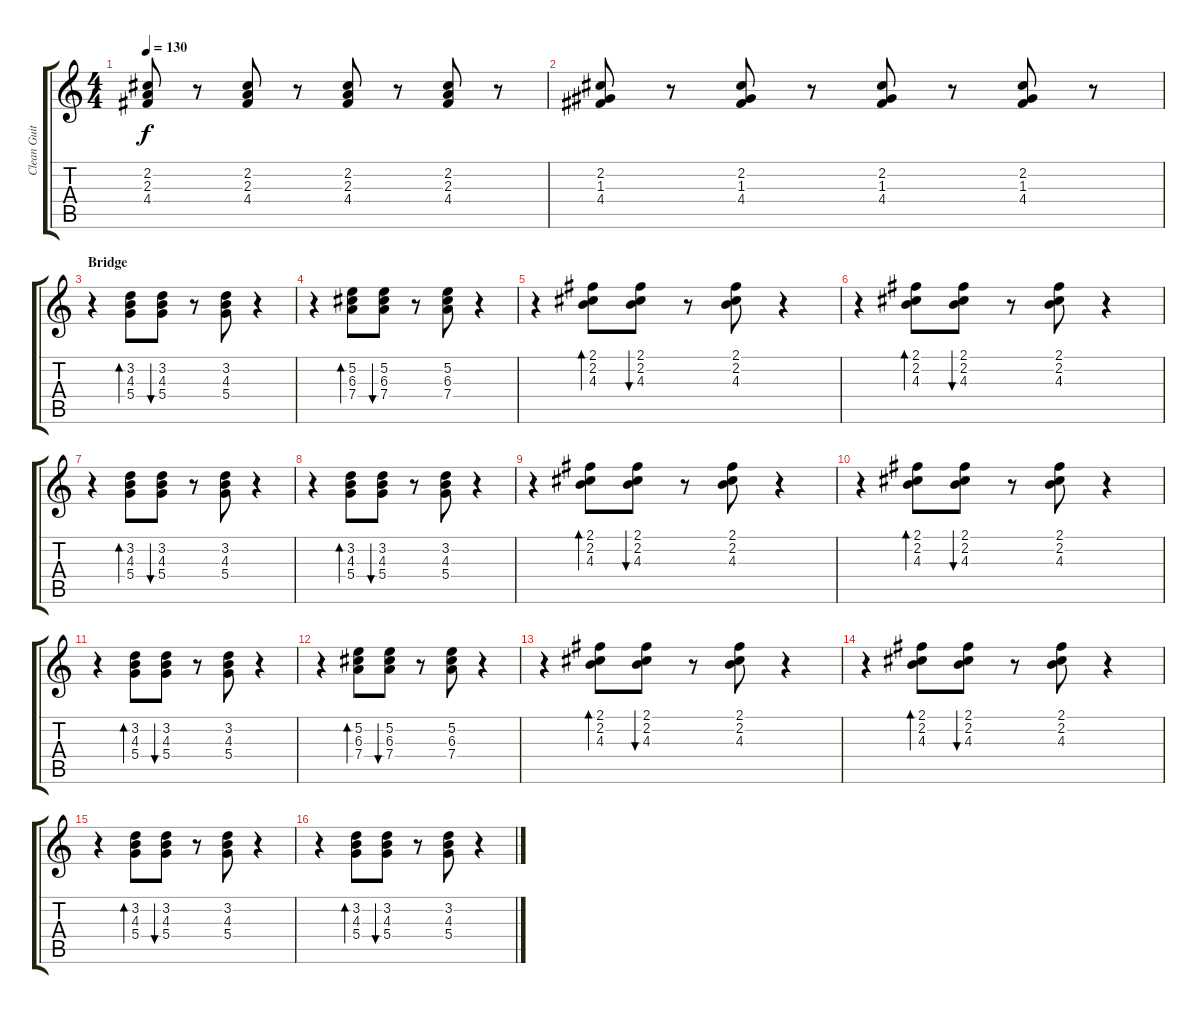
\track ("Clean Guitar" "Clean Guit") {instrument electricguitarclean}
\staff {score tabs}
\tuning (E4 B3 G3 D3 A2 E2) {hide}
\ts (4 4)
\tempo 130
\clef g2
\ks c
(2.2 2.3 4.4).8{dy f} r.8 (2.2 2.3 4.4).8 r.8 (2.2 2.3 4.4).8 r.8 (2.2 2.3 4.4).8 r.8 |
(2.2 1.3 4.4).8 r.8 (2.2 1.3 4.4).8 r.8 (2.2 1.3 4.4).8 r.8 (2.2 1.3 4.4).8 r.8 |
\section ("" "Bridge")
r.4 (3.2 4.3 5.4).8{bd 120} (3.2 4.3 5.4).8{bu 120} r.8 (3.2 4.3 5.4).8 r.4 |
r.4 (5.2 6.3 7.4).8{bd 120} (5.2 6.3 7.4).8{bu 120} r.8 (5.2 6.3 7.4).8 r.4 |
r.4 (2.1 2.2 4.3).8{bd 120} (2.1 2.2 4.3).8{bu 120} r.8 (2.1 2.2 4.3).8 r.4 |
r.4 (2.1 2.2 4.3).8{bd 120} (2.1 2.2 4.3).8{bu 120} r.8 (2.1 2.2 4.3).8 r.4 |
r.4 (3.2 4.3 5.4).8{bd 120} (3.2 4.3 5.4).8{bu 120} r.8 (3.2 4.3 5.4).8 r.4 |
r.4 (3.2 4.3 5.4).8{bd 120} (3.2 4.3 5.4).8{bu 120} r.8 (3.2 4.3 5.4).8 r.4 |
r.4 (2.1 2.2 4.3).8{bd 120} (2.1 2.2 4.3).8{bu 120} r.8 (2.1 2.2 4.3).8 r.4 |
r.4 (2.1 2.2 4.3).8{bd 120} (2.1 2.2 4.3).8{bu 120} r.8 (2.1 2.2 4.3).8 r.4 |
r.4 (3.2 4.3 5.4).8{bd 120} (3.2 4.3 5.4).8{bu 120} r.8 (3.2 4.3 5.4).8 r.4 |
r.4 (5.2 6.3 7.4).8{bd 120} (5.2 6.3 7.4).8{bu 120} r.8 (5.2 6.3 7.4).8 r.4 |
r.4 (2.1 2.2 4.3).8{bd 120} (2.1 2.2 4.3).8{bu 120} r.8 (2.1 2.2 4.3).8 r.4 |
r.4 (2.1 2.2 4.3).8{bd 120} (2.1 2.2 4.3).8{bu 120} r.8 (2.1 2.2 4.3).8 r.4 |
r.4 (3.2 4.3 5.4).8{bd 120} (3.2 4.3 5.4).8{bu 120} r.8 (3.2 4.3 5.4).8 r.4 |
r.4 (3.2 4.3 5.4).8{bd 120} (3.2 4.3 5.4).8{bu 120} r.8 (3.2 4.3 5.4).8 r.4
